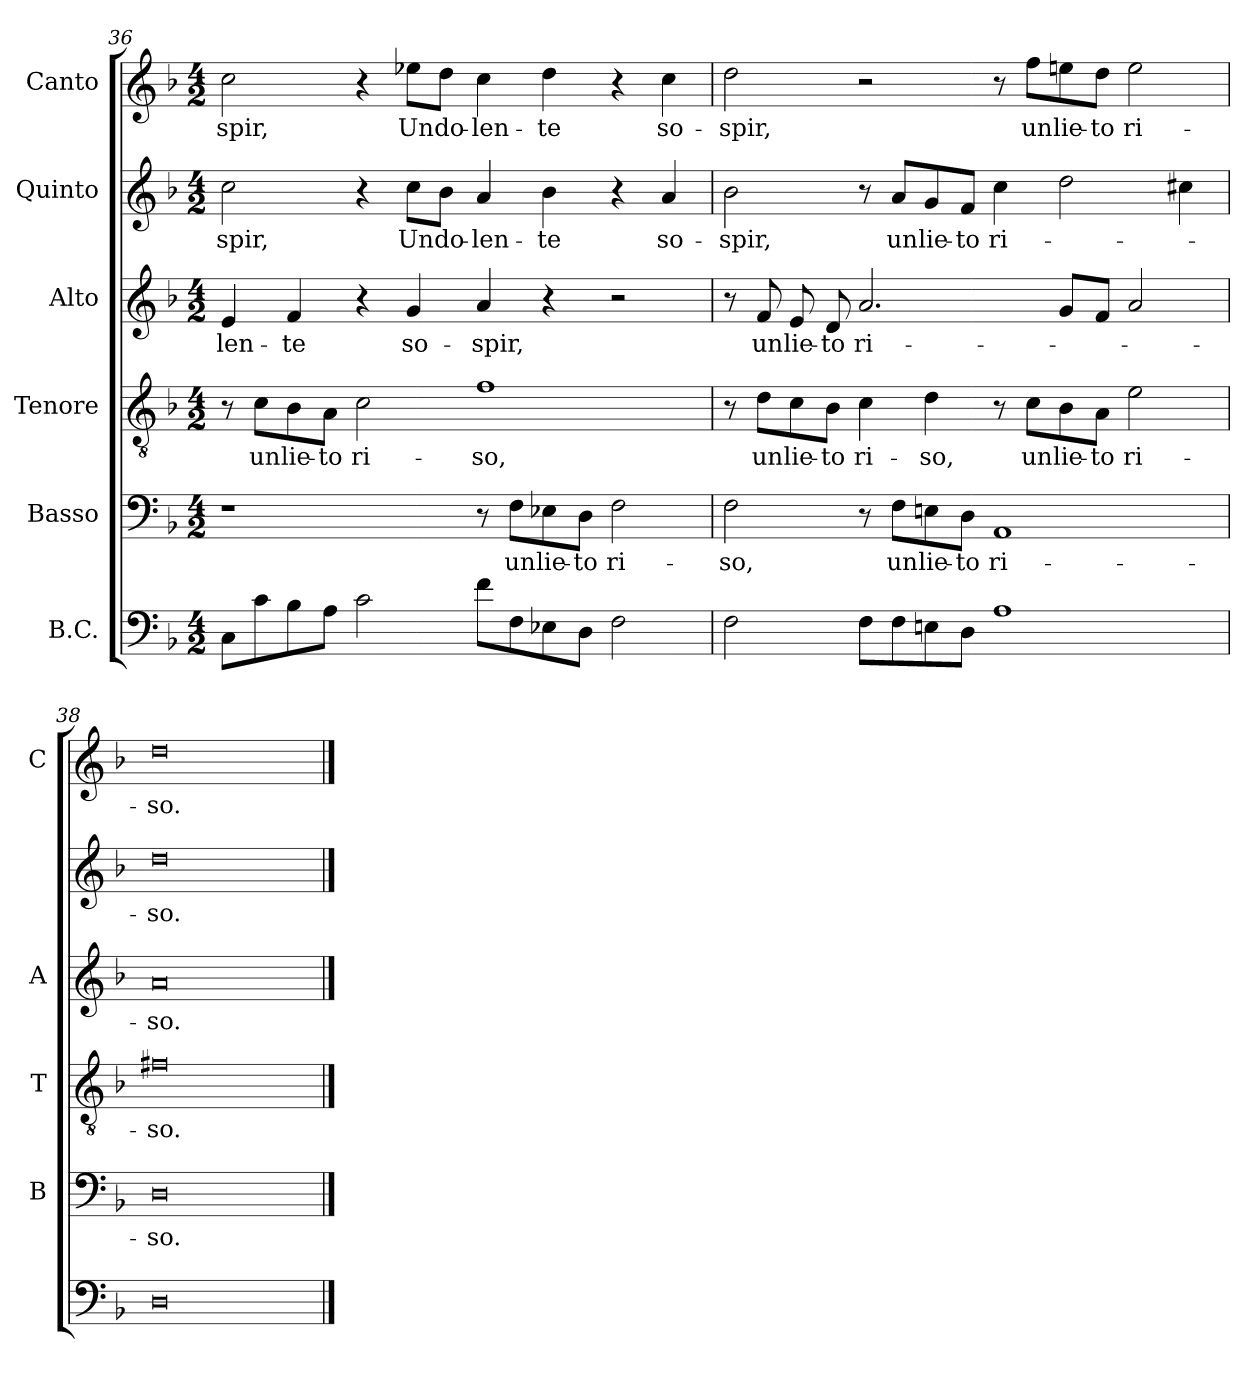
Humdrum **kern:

**kern	**kern	**text	**kern	**text	**kern	**text	**kern	**text	**kern	**text
*part6	*part5	*part5	*part4	*part4	*part3	*part3	*part2	*part2	*part1	*part1
*staff6	*staff5	*staff5	*staff4	*staff4	*staff3	*staff3	*staff2	*staff2	*staff1	*staff1
*I"B.C.	*I"Basso	*	*I"Tenore	*	*I"Alto	*	*I"Quinto	*	*I"Canto	*
*	*I'B	*	*I'T	*	*I'A	*	*	*	*I'C	*
*clefF4	*clefF4	*	*clefGv2	*	*clefG2	*	*clefG2	*	*clefG2	*
*k[b-]	*k[b-]	*	*k[b-]	*	*k[b-]	*	*k[b-]	*	*k[b-]	*
*M4/2	*M4/2	*	*M4/2	*	*M4/2	*	*M4/2	*	*M4/2	*
=36	=36	=36	=36	=36	=36	=36	=36	=36	=36	=36
8CL	1r	.	8r	.	4e	-len-	2cc	-spir,	2cc	-spir,
8c	.	.	8c\L	un	.	.	.	.	.	.
8B-	.	.	8B-\	lie-	4f	-te	.	.	.	.
8AJ	.	.	8A\J	-to	.	.	.	.	.	.
2c	.	.	2c	ri-	4r	.	4r	.	4r	.
.	.	.	.	.	4g	so-	8cc\L	Un	8ee-X\L	Un
.	.	.	.	.	.	.	8b-\J	do-	8dd\J	do-
8fL	8r	.	1f	-so,	4a	-spir,	4a	-len-	4cc	-len-
8F	8F\L	un	.	.	.	.	.	.	.	.
8E-X	8E-X\	lie-	.	.	4r	.	4b-	-te	4dd	-te
8DJ	8D\J	-to	.	.	.	.	.	.	.	.
2F	2F	ri-	.	.	2r	.	4r	.	4r	.
.	.	.	.	.	.	.	4a	so-	4cc	so-
=37	=37	=37	=37	=37	=37	=37	=37	=37	=37	=37
2F	2F	-so,	8r	.	8r	.	2b-	-spir,	2dd	-spir,
.	.	.	8d\L	un	8f	un	.	.	.	.
.	.	.	8c\	lie-	8e	lie-	.	.	.	.
.	.	.	8B-\J	-to	8d	-to	.	.	.	.
8FL	8r	.	4c	ri-	2.a	ri-	8r	.	2r	.
8F	8F\L	un	.	.	.	.	8a/L	un	.	.
8En	8En\	lie-	4d	-so,	.	.	8g/	lie-	.	.
8DJ	8D\J	-to	.	.	.	.	8f/J	-to	.	.
1A	1AA	ri-	8r	.	.	.	4cc	ri-	8r	.
.	.	.	8c\L	un	.	.	.	.	8ff\L	un
.	.	.	8B-\	lie-	8gL	.	2dd	.	8een\	lie-
.	.	.	8A\J	-to	8fJ	.	.	.	8dd\J	-to
.	.	.	2e	ri-	2a	.	.	.	2ee	ri-
.	.	.	.	.	.	.	4cc#X	.	.	.
=38	=38	=38	=38	=38	=38	=38	=38	=38	=38	=38
0D	0D	-so.	0f#X	-so.	0a	-so.	0dd	-so.	0dd	-so.
==	==	==	==	==	==	==	==	==	==	==
*-	*-	*-	*-	*-	*-	*-	*-	*-	*-	*-
